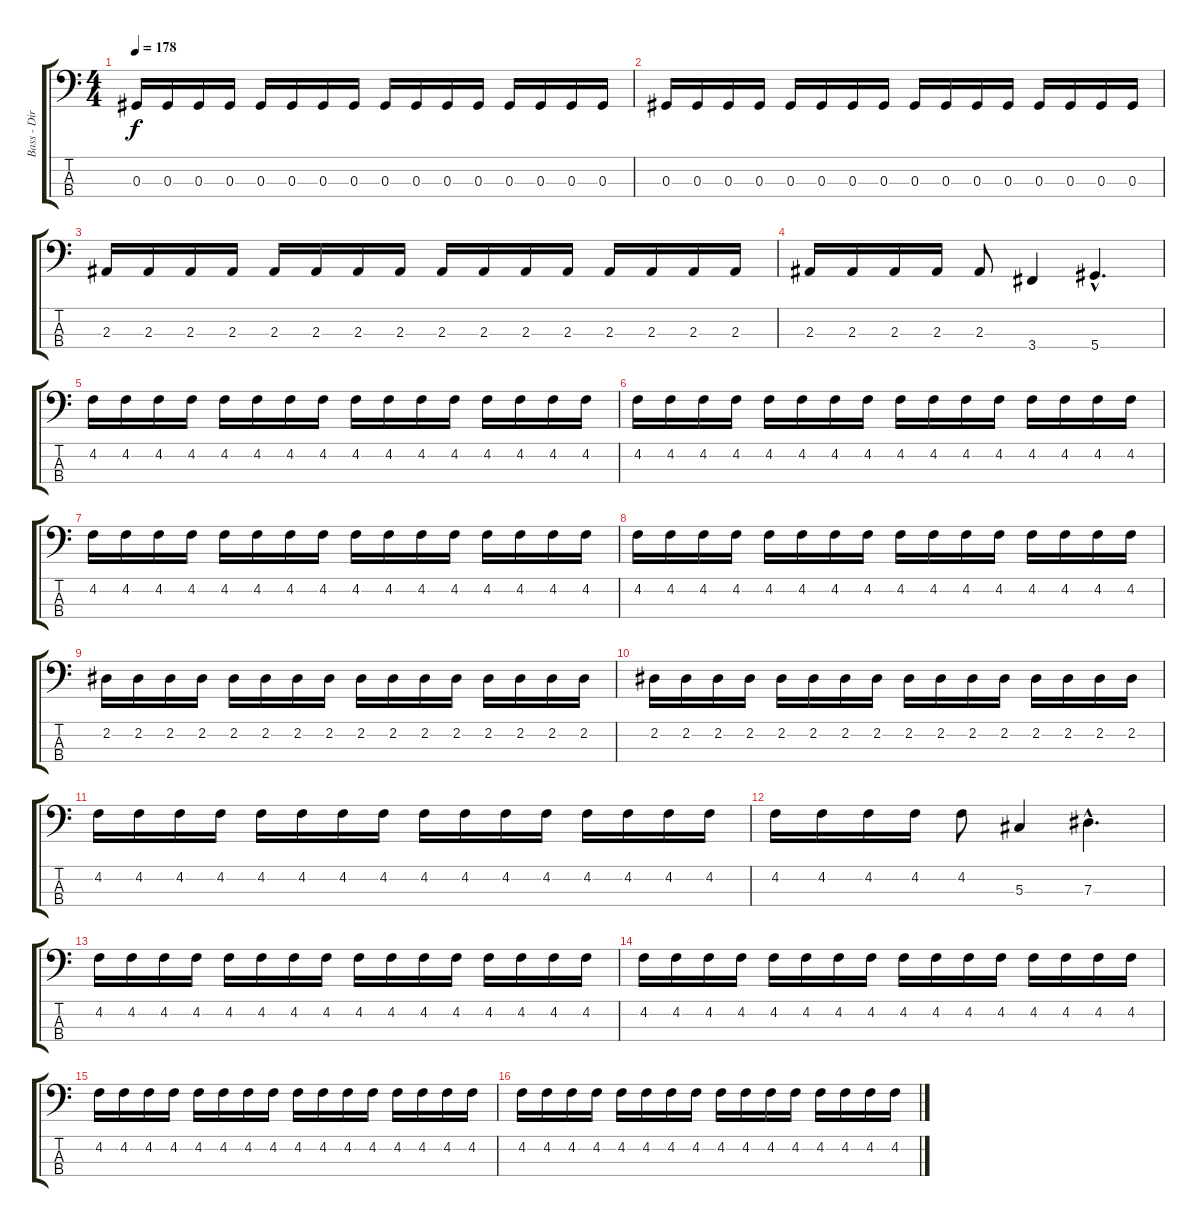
\track ("Bass - Dirk Schlächter" "Bass - Dir") {instrument electricbassfinger}
\staff {score tabs}
\tuning (Gb2 Db2 Ab1 Eb1) {hide}
\ts (4 4)
\tempo 178
\clef f4
\ks c
0.3.16{dy f} 0.3.16 0.3.16 0.3.16 0.3.16 0.3.16 0.3.16 0.3.16 0.3.16 0.3.16 0.3.16 0.3.16 0.3.16 0.3.16 0.3.16 0.3.16 |
0.3.16 0.3.16 0.3.16 0.3.16 0.3.16 0.3.16 0.3.16 0.3.16 0.3.16 0.3.16 0.3.16 0.3.16 0.3.16 0.3.16 0.3.16 0.3.16 |
2.3.16 2.3.16 2.3.16 2.3.16 2.3.16 2.3.16 2.3.16 2.3.16 2.3.16 2.3.16 2.3.16 2.3.16 2.3.16 2.3.16 2.3.16 2.3.16 |
2.3.16 2.3.16 2.3.16 2.3.16 2.3.8 3.4.4 5.4{hac}.4{d} |
4.2.16 4.2.16 4.2.16 4.2.16 4.2.16 4.2.16 4.2.16 4.2.16 4.2.16 4.2.16 4.2.16 4.2.16 4.2.16 4.2.16 4.2.16 4.2.16 |
4.2.16 4.2.16 4.2.16 4.2.16 4.2.16 4.2.16 4.2.16 4.2.16 4.2.16 4.2.16 4.2.16 4.2.16 4.2.16 4.2.16 4.2.16 4.2.16 |
4.2.16 4.2.16 4.2.16 4.2.16 4.2.16 4.2.16 4.2.16 4.2.16 4.2.16 4.2.16 4.2.16 4.2.16 4.2.16 4.2.16 4.2.16 4.2.16 |
4.2.16 4.2.16 4.2.16 4.2.16 4.2.16 4.2.16 4.2.16 4.2.16 4.2.16 4.2.16 4.2.16 4.2.16 4.2.16 4.2.16 4.2.16 4.2.16 |
2.2.16 2.2.16 2.2.16 2.2.16 2.2.16 2.2.16 2.2.16 2.2.16 2.2.16 2.2.16 2.2.16 2.2.16 2.2.16 2.2.16 2.2.16 2.2.16 |
2.2.16 2.2.16 2.2.16 2.2.16 2.2.16 2.2.16 2.2.16 2.2.16 2.2.16 2.2.16 2.2.16 2.2.16 2.2.16 2.2.16 2.2.16 2.2.16 |
4.2.16 4.2.16 4.2.16 4.2.16 4.2.16 4.2.16 4.2.16 4.2.16 4.2.16 4.2.16 4.2.16 4.2.16 4.2.16 4.2.16 4.2.16 4.2.16 |
4.2.16 4.2.16 4.2.16 4.2.16 4.2.8 5.3.4 7.3{hac}.4{d} |
4.2.16 4.2.16 4.2.16 4.2.16 4.2.16 4.2.16 4.2.16 4.2.16 4.2.16 4.2.16 4.2.16 4.2.16 4.2.16 4.2.16 4.2.16 4.2.16 |
4.2.16 4.2.16 4.2.16 4.2.16 4.2.16 4.2.16 4.2.16 4.2.16 4.2.16 4.2.16 4.2.16 4.2.16 4.2.16 4.2.16 4.2.16 4.2.16 |
4.2.16 4.2.16 4.2.16 4.2.16 4.2.16 4.2.16 4.2.16 4.2.16 4.2.16 4.2.16 4.2.16 4.2.16 4.2.16 4.2.16 4.2.16 4.2.16 |
4.2.16 4.2.16 4.2.16 4.2.16 4.2.16 4.2.16 4.2.16 4.2.16 4.2.16 4.2.16 4.2.16 4.2.16 4.2.16 4.2.16 4.2.16 4.2.16
